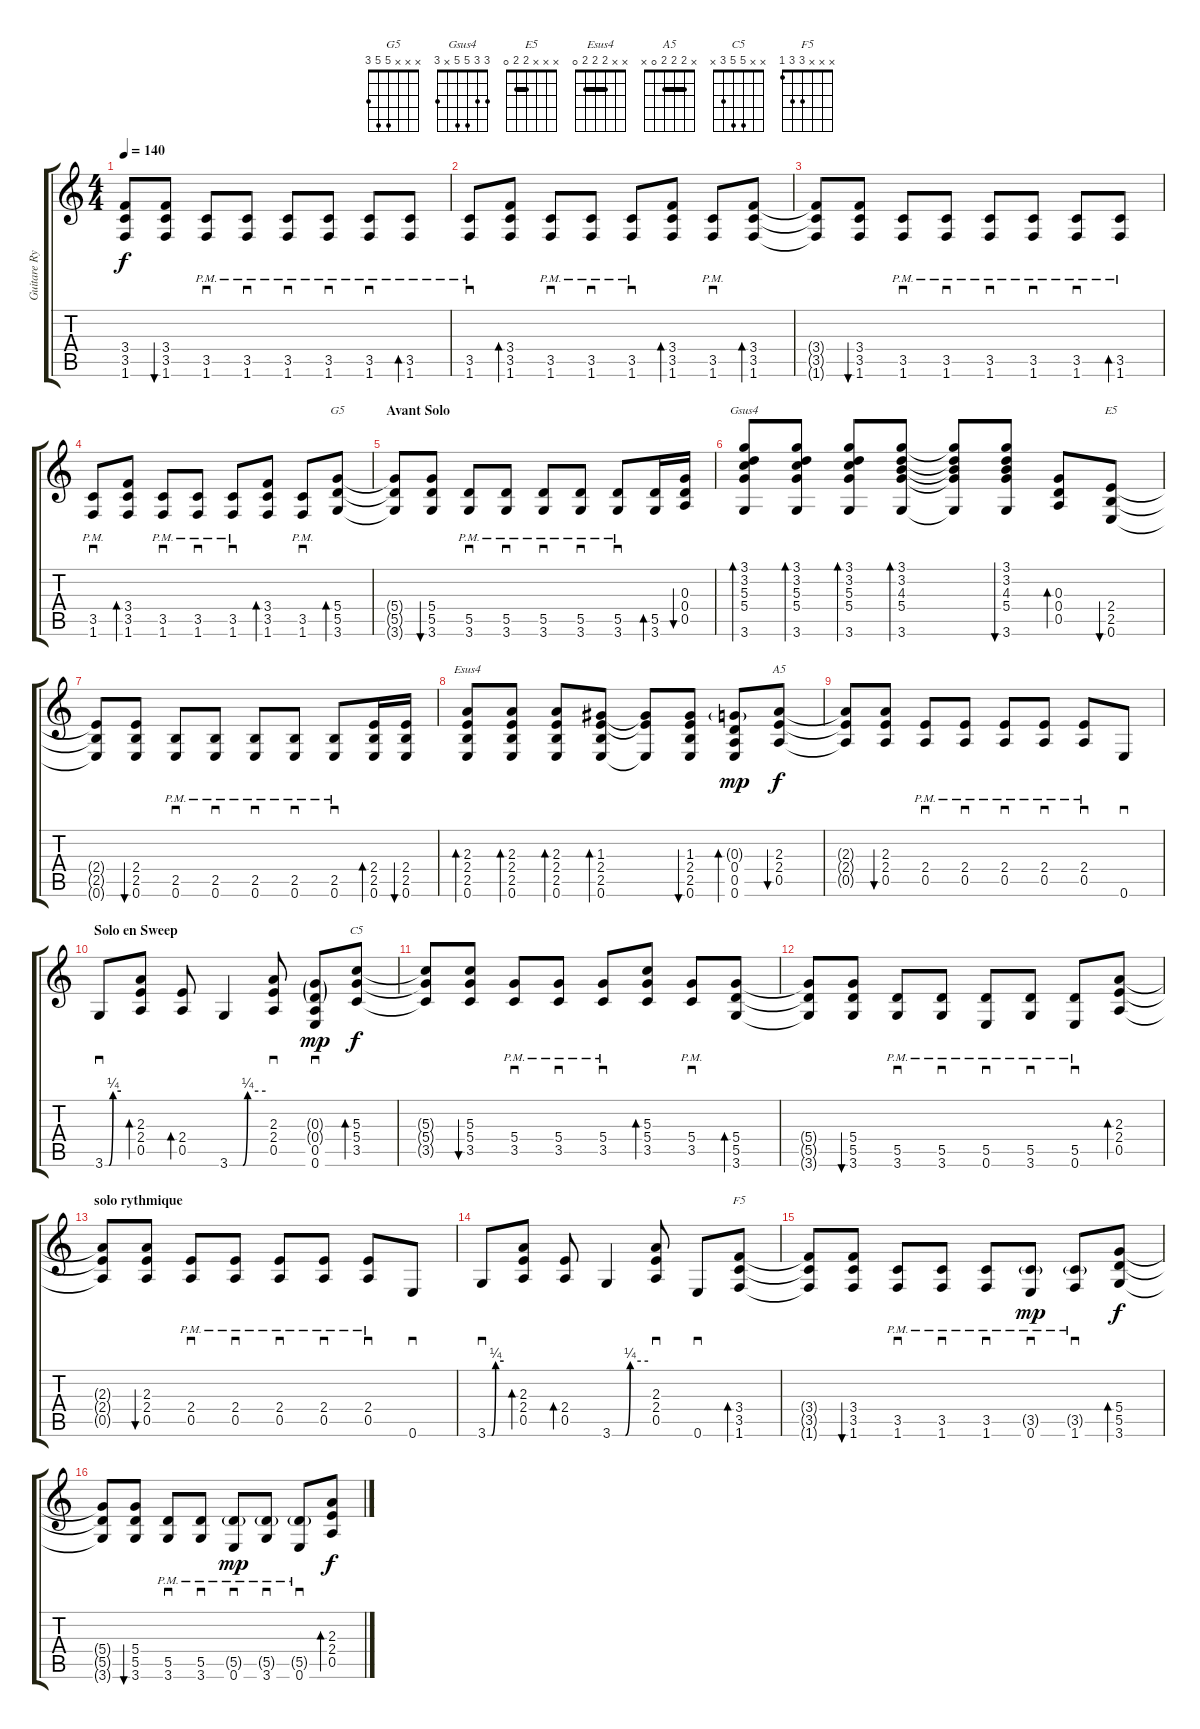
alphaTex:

\track ("Guitare Rythmique" "Guitare Ry") {instrument distortionguitar}
\staff {score tabs}
\tuning (E4 B3 G3 D3 A2 E2) {hide}
\chord ("G5" x x x 5 5 3)
\chord ("Gsus4" 3 3 5 5 x 3)
\chord ("E5" x x x 2 2 0) {barre 2}
\chord ("Esus4" x x 2 2 2 0) {barre 2}
\chord ("A5" x 2 2 2 0 x) {barre 2}
\chord ("C5" x x 5 5 3 x)
\chord ("F5" x x x 3 3 1)
\ts (4 4)
\tempo 140
\clef g2
\ks c
(3.4{t} 3.5{t} 1.6{t}).8{dy f} (3.4 3.5 1.6).8{bu 60} (3.5{pm} 1.6{pm}).8{sd} (3.5{pm} 1.6{pm}).8{sd} (3.5{pm} 1.6{pm}).8{sd} (3.5{pm} 1.6{pm}).8{sd} (3.5{pm} 1.6{pm}).8{sd} (3.5{pm} 1.6{pm}).8{bd 60} |
(3.5{pm} 1.6{pm}).8{sd} (3.4 3.5 1.6).8{bd 60} (3.5{pm} 1.6{pm}).8{sd} (3.5{pm} 1.6{pm}).8{sd} (3.5{pm} 1.6{pm}).8{sd} (3.4 3.5 1.6).8{bd 60} (3.5{pm} 1.6{pm}).8{sd} (3.4 3.5 1.6).8{bd 60} |
(3.4{t} 3.5{t} 1.6{t}).8 (3.4 3.5 1.6).8{bu 60} (3.5{pm} 1.6{pm}).8{sd} (3.5{pm} 1.6{pm}).8{sd} (3.5{pm} 1.6{pm}).8{sd} (3.5{pm} 1.6{pm}).8{sd} (3.5{pm} 1.6{pm}).8{sd} (3.5{pm} 1.6{pm}).8{bd 60} |
(3.5{pm} 1.6{pm}).8{sd} (3.4 3.5 1.6).8{bd 60} (3.5{pm} 1.6{pm}).8{sd} (3.5{pm} 1.6{pm}).8{sd} (3.5{pm} 1.6{pm}).8{sd} (3.4 3.5 1.6).8{bd 60} (3.5{pm} 1.6{pm}).8{sd} (5.4 5.5 3.6).8{bd 60 ch "G5"} |
\section ("" "Avant Solo")
(5.4{t} 5.5{t} 3.6{t}).8 (5.4 5.5 3.6).8{bu 60} (5.5{pm} 3.6{pm}).8{sd} (5.5{pm} 3.6{pm}).8{sd} (5.5{pm} 3.6{pm}).8{sd} (5.5{pm} 3.6{pm}).8{sd} (5.5{pm} 3.6{pm}).8{sd} (5.5 3.6).16{bd 60} (0.3 0.4 0.5).16{bu 60} |
(3.1 3.2 5.3 5.4 3.6).8{bd 60 ch "Gsus4"} (3.1 3.2 5.3 5.4 3.6).8{bd 60} (3.1 3.2 5.3 5.4 3.6).8{bd 60} (3.1 3.2 4.3 5.4 3.6).8{bd 60} (3.1{t} 3.2{t} 4.3{t} 5.4{t} 3.6{t}).8 (3.1 3.2 4.3 5.4 3.6).8{bu 60} (0.3 0.4 0.5).8{bd 60} (2.4 2.5 0.6).8{bu 60 ch "E5"} |
(2.4{t} 2.5{t} 0.6{t}).8 (2.4 2.5 0.6).8{bu 60} (2.5{pm} 0.6{pm}).8{sd} (2.5{pm} 0.6{pm}).8{sd} (2.5{pm} 0.6{pm}).8{sd} (2.5{pm} 0.6{pm}).8{sd} (2.5{pm} 0.6{pm}).8{sd} (2.4 2.5 0.6).16{bd 60} (2.4 2.5 0.6).16{bu 60} |
(2.3 2.4 2.5 0.6).8{bd 60 ch "Esus4"} (2.3 2.4 2.5 0.6).8{bd 60} (2.3 2.4 2.5 0.6).8{bd 60} (1.3 2.4 2.5 0.6).8{bd 60} (1.3{t} 2.4{t} 0.6{t}).8 (1.3 2.4 2.5 0.6).8{bu 60} (0.3{g} 0.4 0.5 0.6).8{bd 60 dy mp} (2.3 2.4 0.5).8{bu 60 ch "A5" dy f} |
(2.3{t} 2.4{t} 0.5{t}).8 (2.3 2.4 0.5).8{bu 60} (2.4{pm} 0.5{pm}).8{sd} (2.4{pm} 0.5{pm}).8{sd} (2.4{pm} 0.5{pm}).8{sd} (2.4{pm} 0.5{pm}).8{sd} (2.4{pm} 0.5{pm}).8{sd} 0.6.8{sd} |
\section ("" "Solo en Sweep")
3.6{be (custom 0 0 15 0 30 1 60 1)}.8{sd} (2.3 2.4 0.5).8{bd 60} (2.4 0.5).8{bd 60} 3.6{be (custom 0 0 22 0 30 1 60 1)}.4 (2.3 2.4 0.5).8{sd} (0.3{g} 0.4{g} 0.5 0.6).8{sd dy mp} (5.3 5.4 3.5).8{bd 60 ch "C5" dy f} |
(5.3{t} 5.4{t} 3.5{t}).8 (5.3 5.4 3.5).8{bu 60} (5.4{pm} 3.5{pm}).8{sd} (5.4{pm} 3.5{pm}).8{sd} (5.4{pm} 3.5{pm}).8{sd} (5.3 5.4 3.5).8{bd 60} (5.4{pm} 3.5{pm}).8{sd} (5.4 5.5 3.6).8{bd 60} |
(5.4{t} 5.5{t} 3.6{t}).8 (5.4 5.5 3.6).8{bu 60} (5.5{pm} 3.6{pm}).8{sd} (5.5{pm} 3.6{pm}).8{sd} (5.5{pm} 0.6{pm}).8{sd} (5.5{pm} 3.6{pm}).8{sd} (5.5{pm} 0.6{pm}).8{sd} (2.3 2.4 0.5).8{bd 60} |
\section ("" "solo rythmique")
(2.3{t} 2.4{t} 0.5{t}).8 (2.3 2.4 0.5).8{bu 60} (2.4{pm} 0.5{pm}).8{sd} (2.4{pm} 0.5{pm}).8{sd} (2.4{pm} 0.5{pm}).8{sd} (2.4{pm} 0.5{pm}).8{sd} (2.4{pm} 0.5{pm}).8{sd} 0.6.8{sd} |
3.6{be (custom 0 0 15 0 30 1 60 1)}.8{sd} (2.3 2.4 0.5).8{bd 60} (2.4 0.5).8{bd 60} 3.6{be (custom 0 0 22 0 30 1 60 1)}.4 (2.3 2.4 0.5).8{sd} 0.6.8{sd} (3.4 3.5 1.6).8{bd 60 ch "F5"} |
(3.4{t} 3.5{t} 1.6{t}).8 (3.4 3.5 1.6).8{bu 60} (3.5{pm} 1.6{pm}).8{sd} (3.5{pm} 1.6{pm}).8{sd} (3.5{pm} 1.6{pm}).8{sd} (3.5{g pm} 0.6{pm}).8{sd dy mp} (3.5{g pm} 1.6{pm}).8{sd} (5.4 5.5 3.6).8{bd 60 dy f} |
(5.4{t} 5.5{t} 3.6{t}).8 (5.4 5.5 3.6).8{bu 60} (5.5{pm} 3.6{pm}).8{sd} (5.5{pm} 3.6{pm}).8{sd} (5.5{g pm} 0.6{pm}).8{sd dy mp} (5.5{g pm} 3.6{pm}).8{sd} (5.5{g pm} 0.6{pm}).8{sd} (2.3 2.4 0.5).8{bd 60 dy f}
